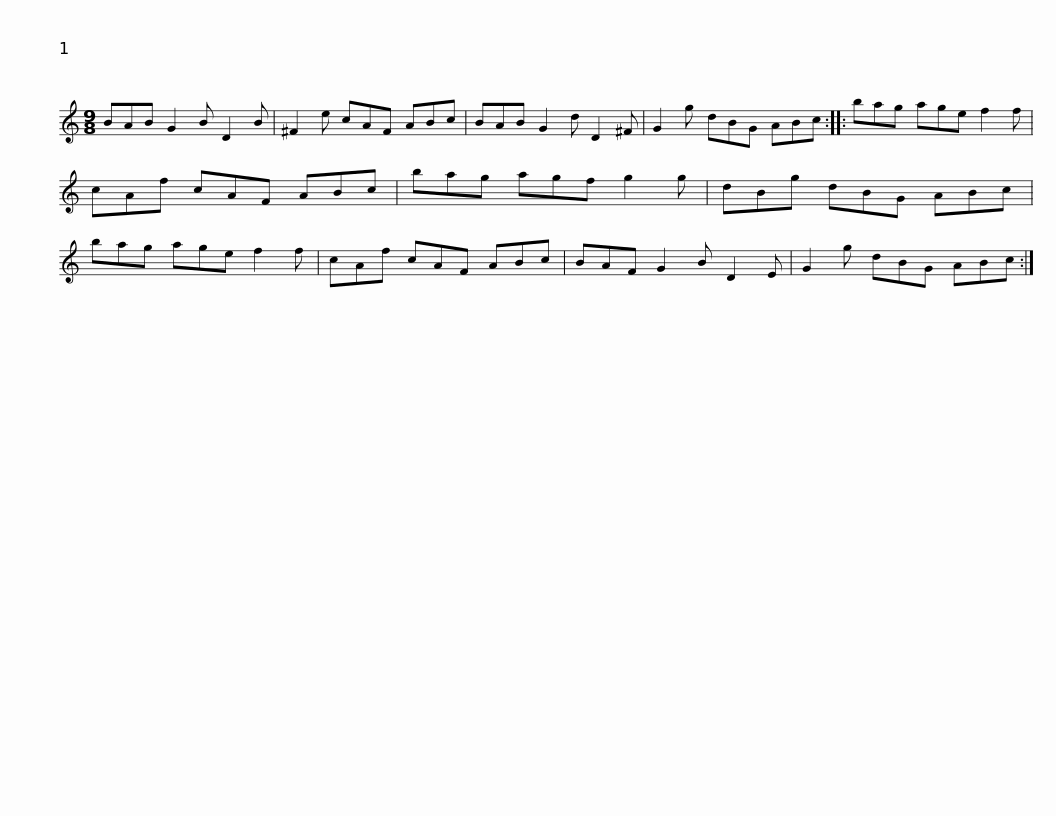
X:1
L:1/8
M:9/8
I:linebreak $
K:C
V:1 treble
V:1
 BAB G2 B D2 B | ^F2 e cAF ABc | BAB G2 d D2 ^F | G2 g dBG ABc :: bag age f2 f |$ %5
 cAf cAF ABc | bag agf g2 g | dBg dBG ABc | bag age f2 f | cAf cAF ABc |$ %10
 BAF G2 B D2 E | G2 g dBG ABc :| %12
